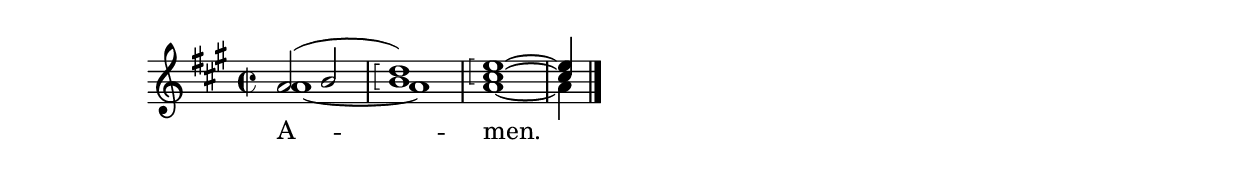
%% DO NOT EDIT this file manually; it is automatically
%% generated from LSR http://lsr.dsi.unimi.it
%% Make any changes in LSR itself, or in Documentation/snippets/new/ ,
%% and then run scripts/auxiliar/makelsr.py
%%
%% This file is in the public domain.
\version "2.14.0"

\header {
  lsrtags = "expressive-marks, vocal-music"

%% Translation of GIT committish: 6977ddc9a3b63ea810eaecb864269c7d847ccf98
  texidoces = "
El corchete de arpegios @code{arpeggioBracket} se puede usar para
indicar la división de voces cuando no hay plicas que puedan ofrecer
esta información. Se suele encontrar en la música coral.

"

  doctitlees = "Uso de arpeggioBracket para hacer más visible un divisi"


%% Translation of GIT committish: 27b1197f3bae8512c14d946752cd3e40e7c76016

  texidocde = "
Das @code{arpeggioBracket}-Klammerobjekt kann benutzt werden, um geteilte
Stimmen anzuzeigen, wenn keine Hälse diese Information bieten.  Das sieht
man oft in Chormusik.

"
  doctitlede = "Arpeggio-Klammern benutzen um geteilte Stimmen besser sichtbar zu machen"


%% Translation of GIT committish: 3b125956b08d27ef39cd48bfa3a2f1e1bb2ae8b4
  texidocfr = "
Les crochets d'arpegio (@code{arpeggioBracket}) permettent de mettre en
évidence les divisions d'un pupitre en l'absence de hampe, comme on le
voit régulièrement dans les partitions pour chœur.

"
  doctitlefr = "Utilisation d'un arpeggioBracket pour rendre les
divisions plus évidentes"


  texidoc = "
The @code{arpeggioBracket} can be used to indicate the division of
voices where there are no stems to provide the information. This is
often seen in choral music.

"
  doctitle = "Using arpeggioBracket to make divisi more visible"
} % begin verbatim

\include "english.ly"

\score {
  \relative c'' {
    \key a \major
    \time 2/2
    <<
      \new Voice = "upper"
      <<
        { \voiceOne \arpeggioBracket
          a2( b2
          <b d>1\arpeggio)
          <cs e>\arpeggio ~
          <cs e>4
        }
        \addlyrics { \lyricmode { A -- men. } }
      >>
      \new Voice = "lower"
      { \voiceTwo
        a1 ~
        a
        a ~
        a4 \bar "|."
      }
    >>
  }
  \layout { ragged-right = ##t }
}

